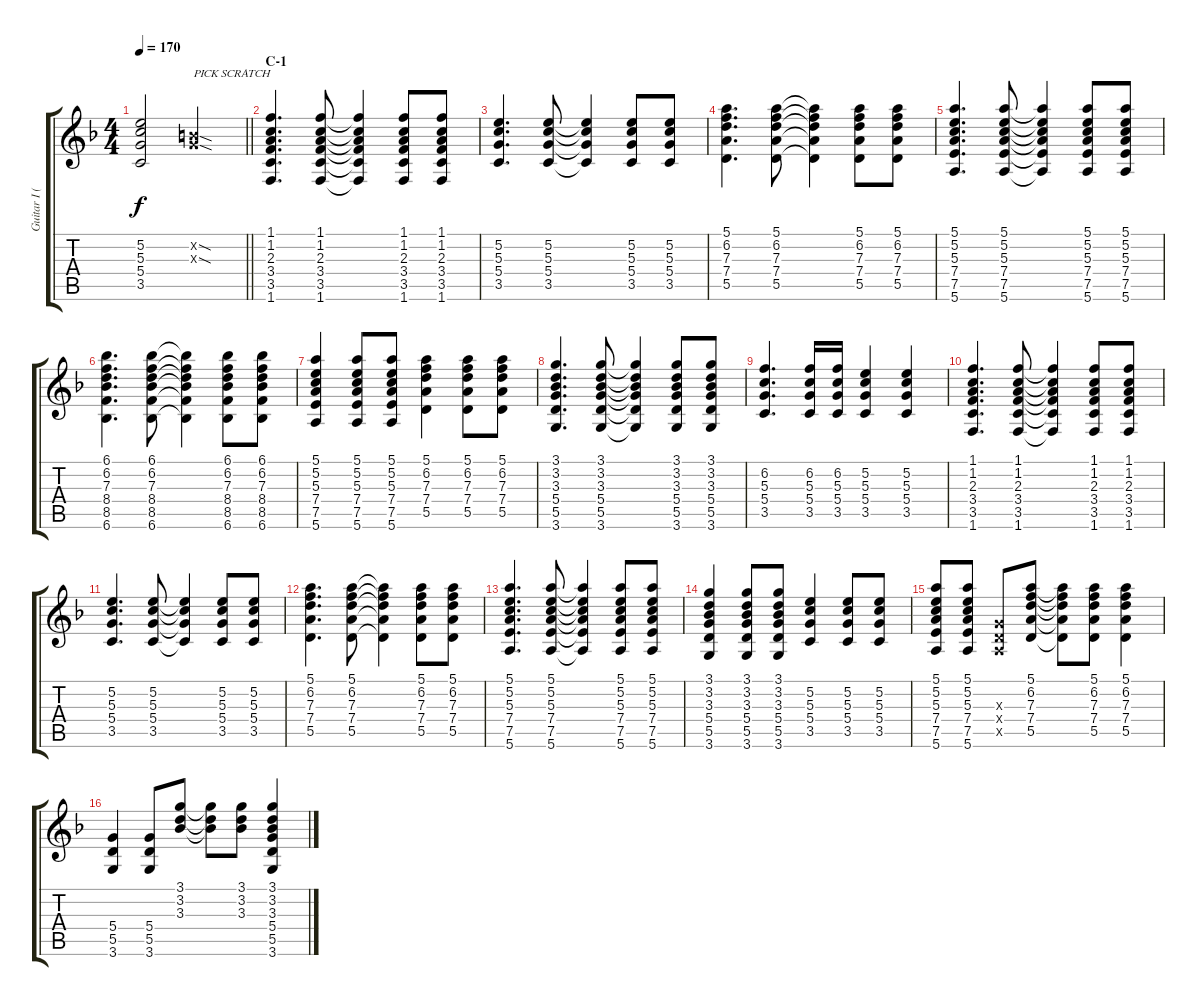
\track ("Guitar I (Hirasawa Yui)" "Guitar I (") {instrument overdrivenguitar}
\staff {score tabs}
\tuning (E4 B3 G3 D3 A2 E2) {hide}
\ts (4 4)
\tempo 170
\clef g2
\barLineRight lightlight
\ks f
(5.2{t} 5.3{t} 5.4{t} 3.5{t}).2{dy f} (0.2{sod x} 0.3{sod x}).2{txt "PICK SCRATCH"} |
\section ("" "C-1")
(1.1 1.2 2.3 3.4 3.5 1.6).4{d} (1.1 1.2 2.3 3.4 3.5 1.6).8 (1.1{t} 1.2{t} 2.3{t} 3.4{t} 3.5{t} 1.6{t}).4 (1.1 1.2 2.3 3.4 3.5 1.6).8 (1.1 1.2 2.3 3.4 3.5 1.6).8 |
(5.2 5.3 5.4 3.5).4{d} (5.2 5.3 5.4 3.5).8 (5.2{t} 5.3{t} 5.4{t} 3.5{t}).4 (5.2 5.3 5.4 3.5).8 (5.2 5.3 5.4 3.5).8 |
(5.1 6.2 7.3 7.4 5.5).4{d} (5.1 6.2 7.3 7.4 5.5).8 (5.1{t} 6.2{t} 7.3{t} 7.4{t} 5.5{t}).4 (5.1 6.2 7.3 7.4 5.5).8 (5.1 6.2 7.3 7.4 5.5).8 |
(5.1 5.2 5.3 7.4 7.5 5.6).4{d} (5.1 5.2 5.3 7.4 7.5 5.6).8 (5.1{t} 5.2{t} 5.3{t} 7.4{t} 7.5{t} 5.6{t}).4 (5.1 5.2 5.3 7.4 7.5 5.6).8 (5.1 5.2 5.3 7.4 7.5 5.6).8 |
(6.1 6.2 7.3 8.4 8.5 6.6).4{d} (6.1 6.2 7.3 8.4 8.5 6.6).8 (6.1{t} 6.2{t} 7.3{t} 8.4{t} 8.5{t} 6.6{t}).4 (6.1 6.2 7.3 8.4 8.5 6.6).8 (6.1 6.2 7.3 8.4 8.5 6.6).8 |
(5.1 5.2 5.3 7.4 7.5 5.6).4 (5.1 5.2 5.3 7.4 7.5 5.6).8 (5.1 5.2 5.3 7.4 7.5 5.6).8 (5.1 6.2 7.3 7.4 5.5).4 (5.1 6.2 7.3 7.4 5.5).8 (5.1 6.2 7.3 7.4 5.5).8 |
(3.1 3.2 3.3 5.4 5.5 3.6).4{d} (3.1 3.2 3.3 5.4 5.5 3.6).8 (3.1{t} 3.2{t} 3.3{t} 5.4{t} 5.5{t} 3.6{t}).4 (3.1 3.2 3.3 5.4 5.5 3.6).8 (3.1 3.2 3.3 5.4 5.5 3.6).8 |
(6.2 5.3 5.4 3.5).4{d} (6.2 5.3 5.4 3.5).16 (6.2 5.3 5.4 3.5).16 (5.2 5.3 5.4 3.5).4 (5.2 5.3 5.4 3.5).4 |
(1.1 1.2 2.3 3.4 3.5 1.6).4{d} (1.1 1.2 2.3 3.4 3.5 1.6).8 (1.1{t} 1.2{t} 2.3{t} 3.4{t} 3.5{t} 1.6{t}).4 (1.1 1.2 2.3 3.4 3.5 1.6).8 (1.1 1.2 2.3 3.4 3.5 1.6).8 |
(5.2 5.3 5.4 3.5).4{d} (5.2 5.3 5.4 3.5).8 (5.2{t} 5.3{t} 5.4{t} 3.5{t}).4 (5.2 5.3 5.4 3.5).8 (5.2 5.3 5.4 3.5).8 |
(5.1 6.2 7.3 7.4 5.5).4{d} (5.1 6.2 7.3 7.4 5.5).8 (5.1{t} 6.2{t} 7.3{t} 7.4{t} 5.5{t}).4 (5.1 6.2 7.3 7.4 5.5).8 (5.1 6.2 7.3 7.4 5.5).8 |
(5.1 5.2 5.3 7.4 7.5 5.6).4{d} (5.1 5.2 5.3 7.4 7.5 5.6).8 (5.1{t} 5.2{t} 5.3{t} 7.4{t} 7.5{t} 5.6{t}).4 (5.1 5.2 5.3 7.4 7.5 5.6).8 (5.1 5.2 5.3 7.4 7.5 5.6).8 |
(3.1 3.2 3.3 5.4 5.5 3.6).4 (3.1 3.2 3.3 5.4 5.5 3.6).8 (3.1 3.2 3.3 5.4 5.5 3.6).8 (5.2 5.3 5.4 3.5).4 (5.2 5.3 5.4 3.5).8 (5.2 5.3 5.4 3.5).8 |
(5.1 5.2 5.3 7.4 7.5 5.6).8 (5.1 5.2 5.3 7.4 7.5 5.6).8 (0.3{x} 0.4{x} 0.5{x}).8 (5.1 6.2 7.3 7.4 5.5).8 (5.1{t} 6.2{t} 7.3{t} 7.4{t} 5.5{t}).8 (5.1 6.2 7.3 7.4 5.5).8 (5.1 6.2 7.3 7.4 5.5).4 |
(5.4 5.5 3.6).4 (5.4 5.5 3.6).8 (3.1 3.2 3.3).8 (3.1{t} 3.2{t} 3.3{t}).8 (3.1 3.2 3.3).8 (3.1 3.2 3.3 5.4 5.5 3.6).4
